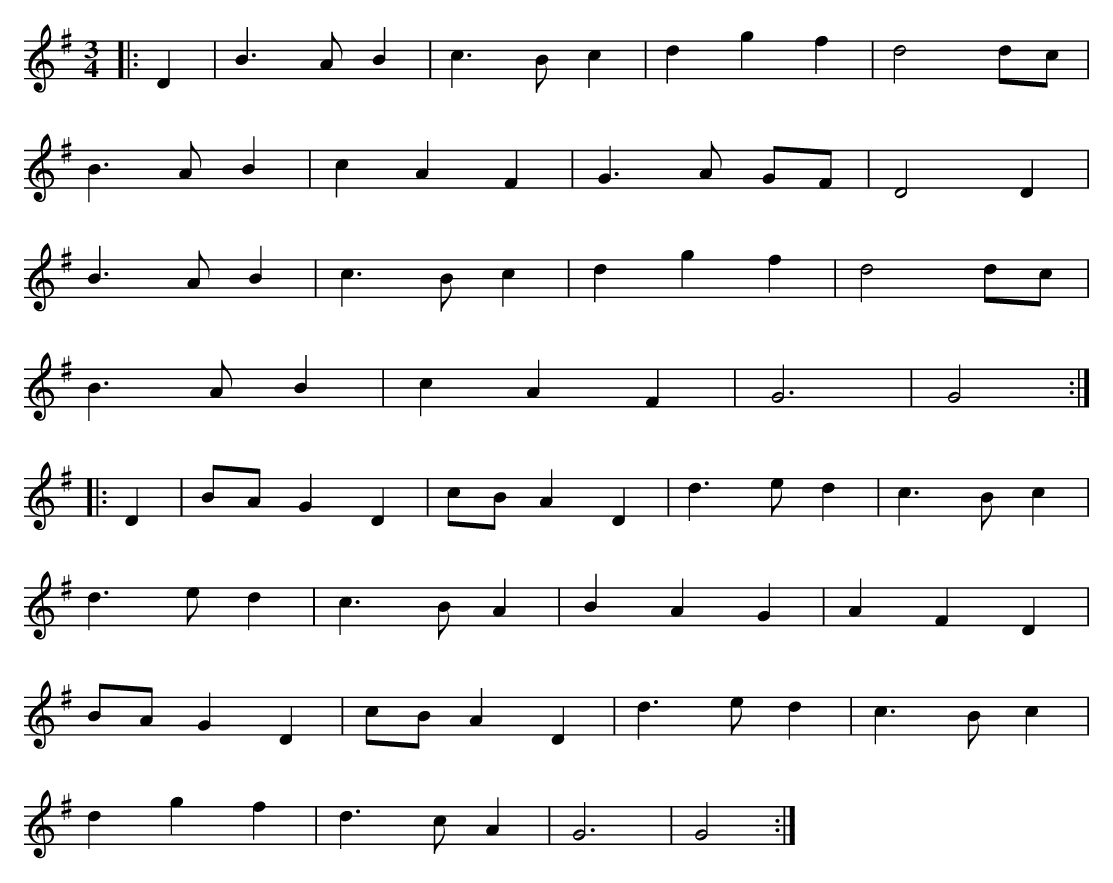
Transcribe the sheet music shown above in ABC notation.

X:1
M:3/4
K:G
|:D2|B3AB2|c3Bc2|d2g2f2|d4dc|
B3AB2|c2A2F2|G3 A GF|D4D2|
B3AB2|c3Bc2|d2g2f2|d4dc|
B3AB2|c2A2F2|G6|G4:|
|:D2|BAG2D2|cBA2D2|d3ed2|c3Bc2|
d3ed2|c3BA2|B2A2G2|A2F2D2|
BAG2D2|cBA2D2|d3ed2|c3Bc2|
d2g2f2|d3cA2|G6|G4:|
